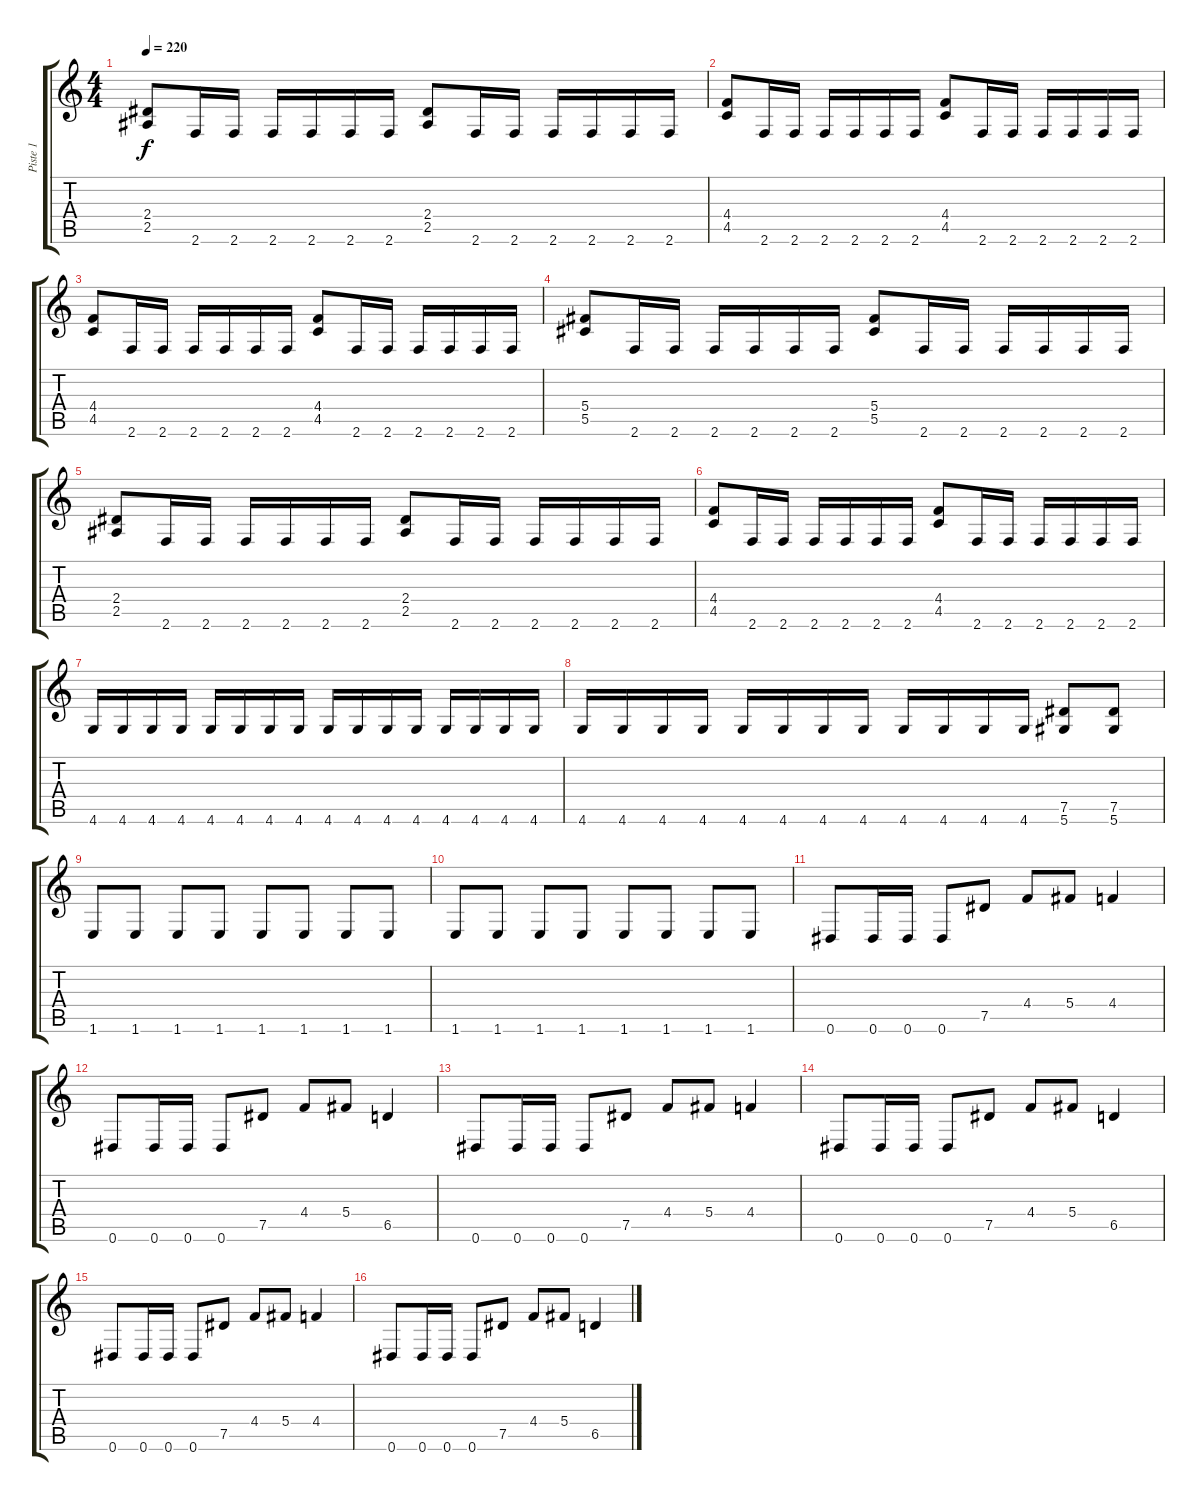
\track ("Piste 1" "Piste 1") {instrument distortionguitar}
\staff {score tabs}
\tuning (Eb4 Bb3 Gb3 Db3 Ab2 Eb2) {hide}
\ts (4 4)
\tempo 220
\clef g2
\ks c
(2.4 2.5).8{dy f} 2.6.16 2.6.16 2.6.16 2.6.16 2.6.16 2.6.16 (2.4 2.5).8 2.6.16 2.6.16 2.6.16 2.6.16 2.6.16 2.6.16 |
(4.4 4.5).8 2.6.16 2.6.16 2.6.16 2.6.16 2.6.16 2.6.16 (4.4 4.5).8 2.6.16 2.6.16 2.6.16 2.6.16 2.6.16 2.6.16 |
(4.4 4.5).8 2.6.16 2.6.16 2.6.16 2.6.16 2.6.16 2.6.16 (4.4 4.5).8 2.6.16 2.6.16 2.6.16 2.6.16 2.6.16 2.6.16 |
(5.4 5.5).8 2.6.16 2.6.16 2.6.16 2.6.16 2.6.16 2.6.16 (5.4 5.5).8 2.6.16 2.6.16 2.6.16 2.6.16 2.6.16 2.6.16 |
(2.4 2.5).8 2.6.16 2.6.16 2.6.16 2.6.16 2.6.16 2.6.16 (2.4 2.5).8 2.6.16 2.6.16 2.6.16 2.6.16 2.6.16 2.6.16 |
(4.4 4.5).8 2.6.16 2.6.16 2.6.16 2.6.16 2.6.16 2.6.16 (4.4 4.5).8 2.6.16 2.6.16 2.6.16 2.6.16 2.6.16 2.6.16 |
4.6.16 4.6.16 4.6.16 4.6.16 4.6.16 4.6.16 4.6.16 4.6.16 4.6.16 4.6.16 4.6.16 4.6.16 4.6.16 4.6.16 4.6.16 4.6.16 |
4.6.16 4.6.16 4.6.16 4.6.16 4.6.16 4.6.16 4.6.16 4.6.16 4.6.16 4.6.16 4.6.16 4.6.16 (7.5 5.6).8 (7.5 5.6).8 |
1.6.8 1.6.8 1.6.8 1.6.8 1.6.8 1.6.8 1.6.8 1.6.8 |
1.6.8 1.6.8 1.6.8 1.6.8 1.6.8 1.6.8 1.6.8 1.6.8 |
0.6.8 0.6.16 0.6.16 0.6.8 7.5.8 4.4.8 5.4.8 4.4.4 |
0.6.8 0.6.16 0.6.16 0.6.8 7.5.8 4.4.8 5.4.8 6.5.4 |
0.6.8 0.6.16 0.6.16 0.6.8 7.5.8 4.4.8 5.4.8 4.4.4 |
0.6.8 0.6.16 0.6.16 0.6.8 7.5.8 4.4.8 5.4.8 6.5.4 |
0.6.8 0.6.16 0.6.16 0.6.8 7.5.8 4.4.8 5.4.8 4.4.4 |
0.6.8 0.6.16 0.6.16 0.6.8 7.5.8 4.4.8 5.4.8 6.5.4
